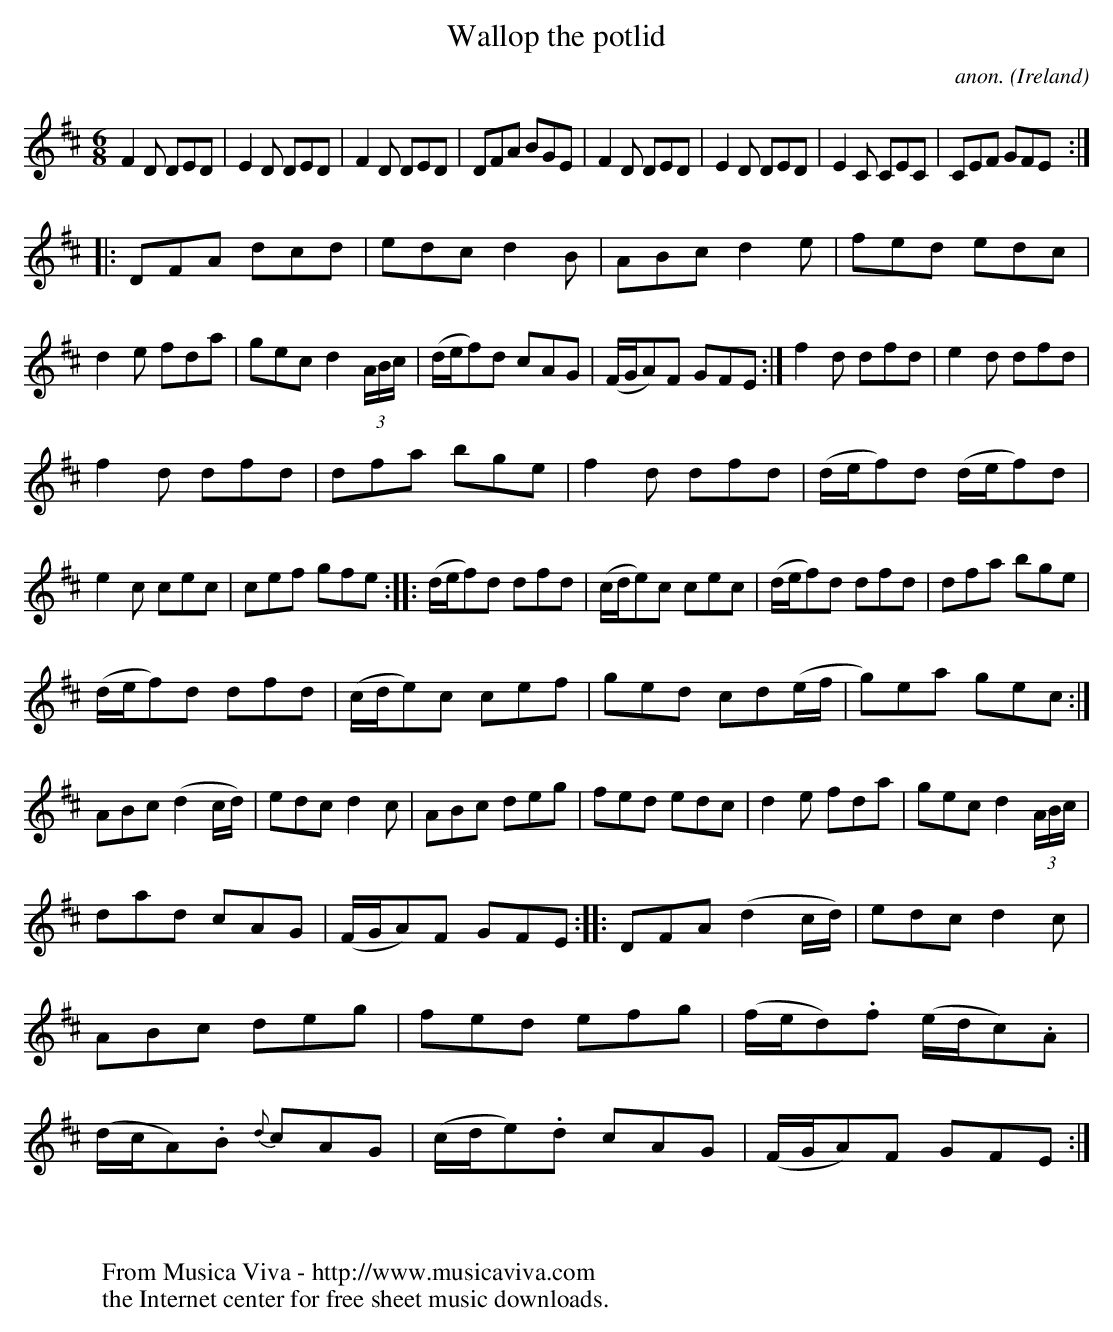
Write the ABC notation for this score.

X:1
T:Wallop the potlid
C:anon.
O:Ireland
M:6/8
L:1/8
K:D
F2D DED|E2D DED|F2D DED|DFA BGE|F2D DED|E2D DED|E2C CEC|CEF GFE:|
|:DFA dcd|edc d2B|ABc d2e|fed edc|d2e fda|gec d2(3A/B/c/|(d/e/f)d cAG|(F/G/A)F GFE:|f2d dfd|e2d dfd|
f2d dfd|dfa bge|f2d dfd|(d/e/f)d (d/e/f)d|e2c cec|cef gfe::(d/e/f)d dfd|(c/d/e)c cec|(d/e/f)d dfd|dfa bge|
(d/e/f)d dfd|(c/d/e)c cef|ged cd(e/f/|g)ea gec:|ABc (d2c/d/)|edc d2c|ABc deg|fed edc|d2e fda|gec d2(3A/B/c/|
dad cAG|(F/G/A)F GFE::DFA (d2c/d/)|edc d2c|ABc deg|fed efg|(f/e/d).f (e/d/c).A|(d/c/A).B {d}cAG|(c/d/e).d cAG|(F/G/A)F GFE:|
W:
W:
W: From Musica Viva - http://www.musicaviva.com
W: the Internet center for free sheet music downloads.
